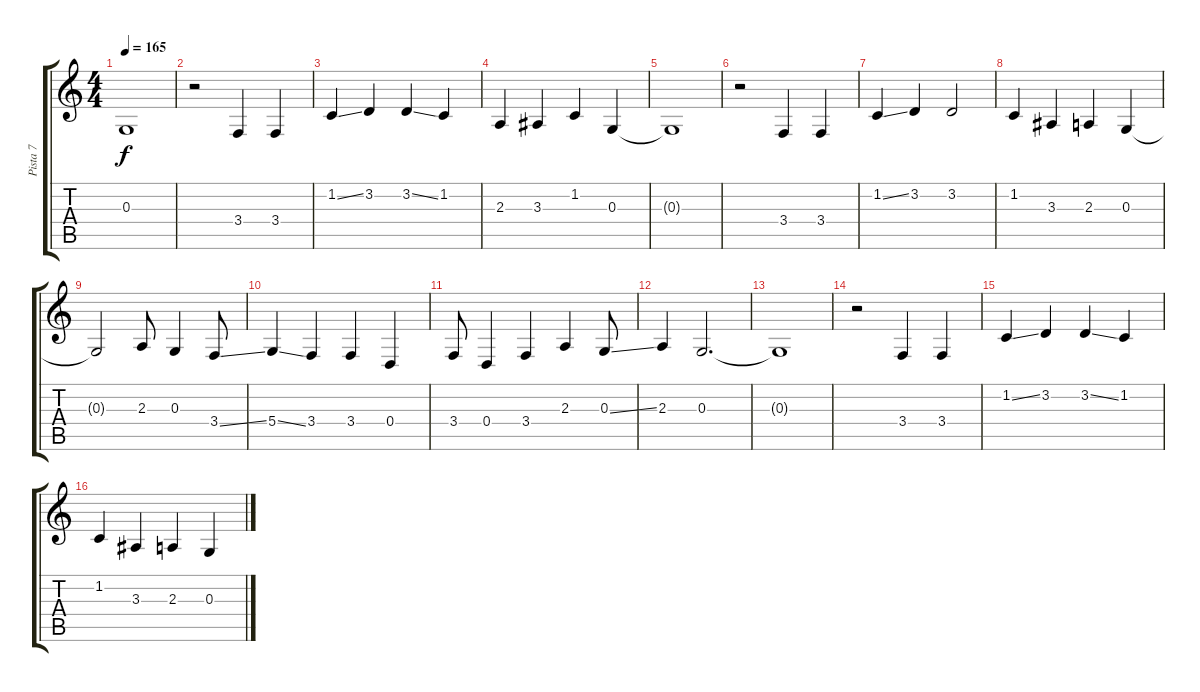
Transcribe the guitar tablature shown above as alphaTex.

\track ("Pista 7" "Pista 7") {instrument electricgrandpiano}
\staff {score tabs}
\tuning (E4 B3 G3 D3 A2 E2) {hide}
\ts (4 4)
\tempo 165
\clef g2
\ks c
0.3{t}.1{dy f} |
r.2 3.4.4 3.4.4 |
1.2{ss}.4 3.2.4 3.2{ss}.4 1.2.4 |
2.3.4 3.3.4 1.2.4 0.3.4 |
0.3{t}.1 |
r.2 3.4.4 3.4.4 |
1.2{ss}.4 3.2.4 3.2.2 |
1.2.4 3.3.4 2.3.4 0.3.4 |
0.3{t}.2 2.3.8 0.3.4 3.4{ss}.8 |
5.4{ss}.4 3.4.4 3.4.4 0.4.4 |
3.4.8 0.4.4 3.4.4 2.3.4 0.3{ss}.8 |
2.3.4 0.3.2{d} |
0.3{t}.1 |
r.2 3.4.4 3.4.4 |
1.2{ss}.4 3.2.4 3.2{ss}.4 1.2.4 |
1.2.4 3.3.4 2.3.4 0.3.4
